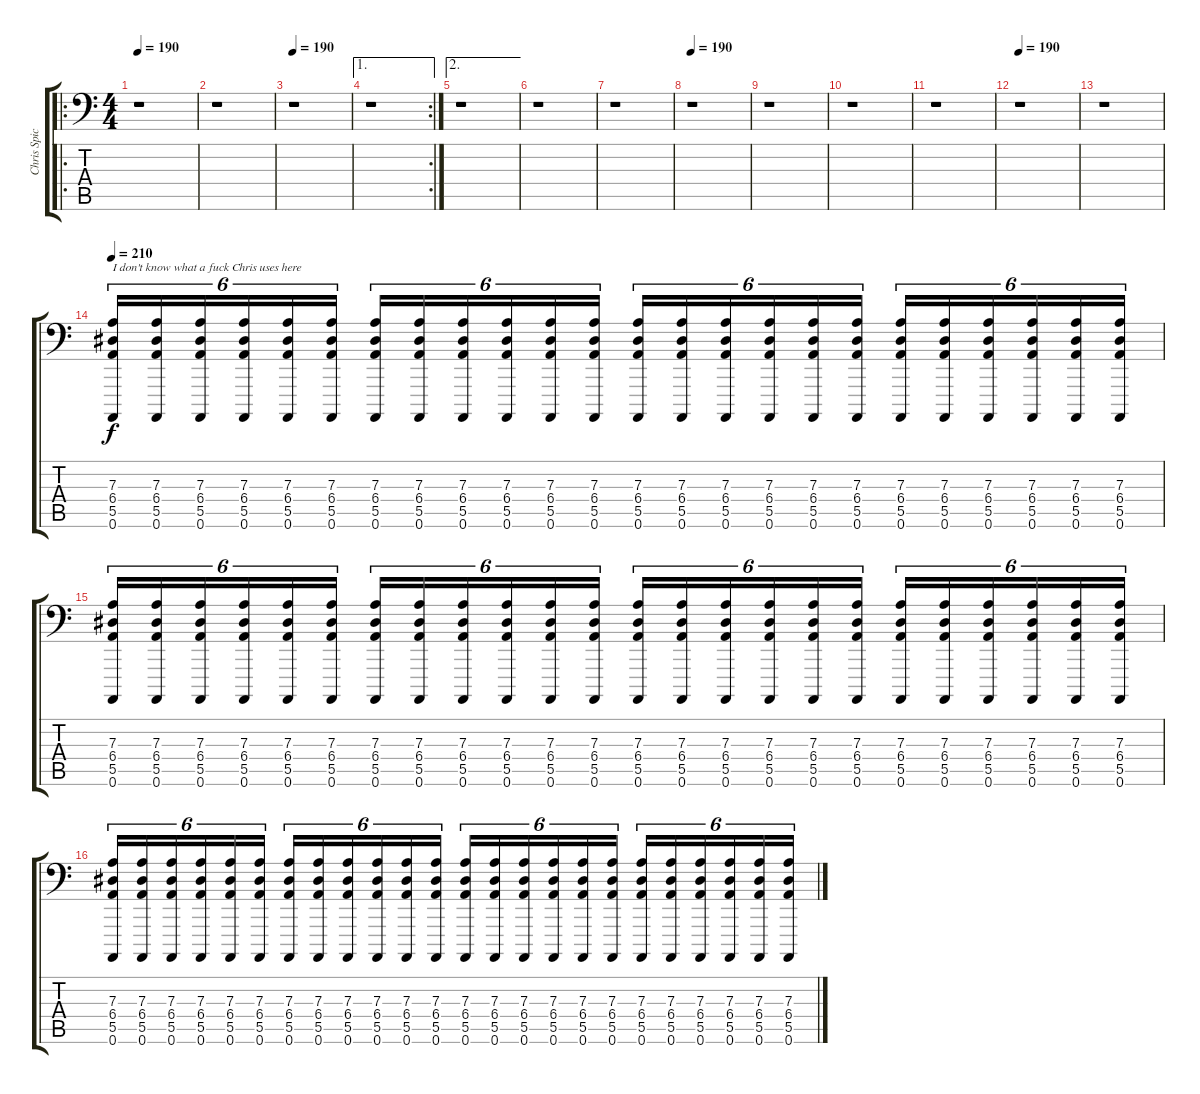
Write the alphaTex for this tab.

\track ("Chris Spicuzza" "Chris Spic") {instrument pad6metallic}
\staff {score tabs}
\tuning (B3 Gb3 D3 A2 E2 A0) {hide}
\ro
\ts (4 4)
\tempo 190
\clef f4
\ks c
r.1{dy f} |
r.1 |
\tempo 190
r.1 |
\ae 1
\rc 2
r.1 |
\ae 2
r.1 |
r.1 |
r.1 |
\tempo 190
r.1 |
r.1 |
r.1 |
r.1 |
\tempo 190
r.1 |
r.1 |
\tempo 210
(7.3 6.4 5.5 0.6).16{tu (6 4) txt "I don't know what a fuck Chris uses here"} (7.3 6.4 5.5 0.6).16{tu (6 4)} (7.3 6.4 5.5 0.6).16{tu (6 4)} (7.3 6.4 5.5 0.6).16{tu (6 4)} (7.3 6.4 5.5 0.6).16{tu (6 4)} (7.3 6.4 5.5 0.6).16{tu (6 4)} (7.3 6.4 5.5 0.6).16{tu (6 4)} (7.3 6.4 5.5 0.6).16{tu (6 4)} (7.3 6.4 5.5 0.6).16{tu (6 4)} (7.3 6.4 5.5 0.6).16{tu (6 4)} (7.3 6.4 5.5 0.6).16{tu (6 4)} (7.3 6.4 5.5 0.6).16{tu (6 4)} (7.3 6.4 5.5 0.6).16{tu (6 4)} (7.3 6.4 5.5 0.6).16{tu (6 4)} (7.3 6.4 5.5 0.6).16{tu (6 4)} (7.3 6.4 5.5 0.6).16{tu (6 4)} (7.3 6.4 5.5 0.6).16{tu (6 4)} (7.3 6.4 5.5 0.6).16{tu (6 4)} (7.3 6.4 5.5 0.6).16{tu (6 4)} (7.3 6.4 5.5 0.6).16{tu (6 4)} (7.3 6.4 5.5 0.6).16{tu (6 4)} (7.3 6.4 5.5 0.6).16{tu (6 4)} (7.3 6.4 5.5 0.6).16{tu (6 4)} (7.3 6.4 5.5 0.6).16{tu (6 4)} |
(7.3 6.4 5.5 0.6).16{tu (6 4)} (7.3 6.4 5.5 0.6).16{tu (6 4)} (7.3 6.4 5.5 0.6).16{tu (6 4)} (7.3 6.4 5.5 0.6).16{tu (6 4)} (7.3 6.4 5.5 0.6).16{tu (6 4)} (7.3 6.4 5.5 0.6).16{tu (6 4)} (7.3 6.4 5.5 0.6).16{tu (6 4)} (7.3 6.4 5.5 0.6).16{tu (6 4)} (7.3 6.4 5.5 0.6).16{tu (6 4)} (7.3 6.4 5.5 0.6).16{tu (6 4)} (7.3 6.4 5.5 0.6).16{tu (6 4)} (7.3 6.4 5.5 0.6).16{tu (6 4)} (7.3 6.4 5.5 0.6).16{tu (6 4)} (7.3 6.4 5.5 0.6).16{tu (6 4)} (7.3 6.4 5.5 0.6).16{tu (6 4)} (7.3 6.4 5.5 0.6).16{tu (6 4)} (7.3 6.4 5.5 0.6).16{tu (6 4)} (7.3 6.4 5.5 0.6).16{tu (6 4)} (7.3 6.4 5.5 0.6).16{tu (6 4)} (7.3 6.4 5.5 0.6).16{tu (6 4)} (7.3 6.4 5.5 0.6).16{tu (6 4)} (7.3 6.4 5.5 0.6).16{tu (6 4)} (7.3 6.4 5.5 0.6).16{tu (6 4)} (7.3 6.4 5.5 0.6).16{tu (6 4)} |
(7.3 6.4 5.5 0.6).16{tu (6 4)} (7.3 6.4 5.5 0.6).16{tu (6 4)} (7.3 6.4 5.5 0.6).16{tu (6 4)} (7.3 6.4 5.5 0.6).16{tu (6 4)} (7.3 6.4 5.5 0.6).16{tu (6 4)} (7.3 6.4 5.5 0.6).16{tu (6 4)} (7.3 6.4 5.5 0.6).16{tu (6 4)} (7.3 6.4 5.5 0.6).16{tu (6 4)} (7.3 6.4 5.5 0.6).16{tu (6 4)} (7.3 6.4 5.5 0.6).16{tu (6 4)} (7.3 6.4 5.5 0.6).16{tu (6 4)} (7.3 6.4 5.5 0.6).16{tu (6 4)} (7.3 6.4 5.5 0.6).16{tu (6 4)} (7.3 6.4 5.5 0.6).16{tu (6 4)} (7.3 6.4 5.5 0.6).16{tu (6 4)} (7.3 6.4 5.5 0.6).16{tu (6 4)} (7.3 6.4 5.5 0.6).16{tu (6 4)} (7.3 6.4 5.5 0.6).16{tu (6 4)} (7.3 6.4 5.5 0.6).16{tu (6 4)} (7.3 6.4 5.5 0.6).16{tu (6 4)} (7.3 6.4 5.5 0.6).16{tu (6 4)} (7.3 6.4 5.5 0.6).16{tu (6 4)} (7.3 6.4 5.5 0.6).16{tu (6 4)} (7.3 6.4 5.5 0.6).16{tu (6 4)}
